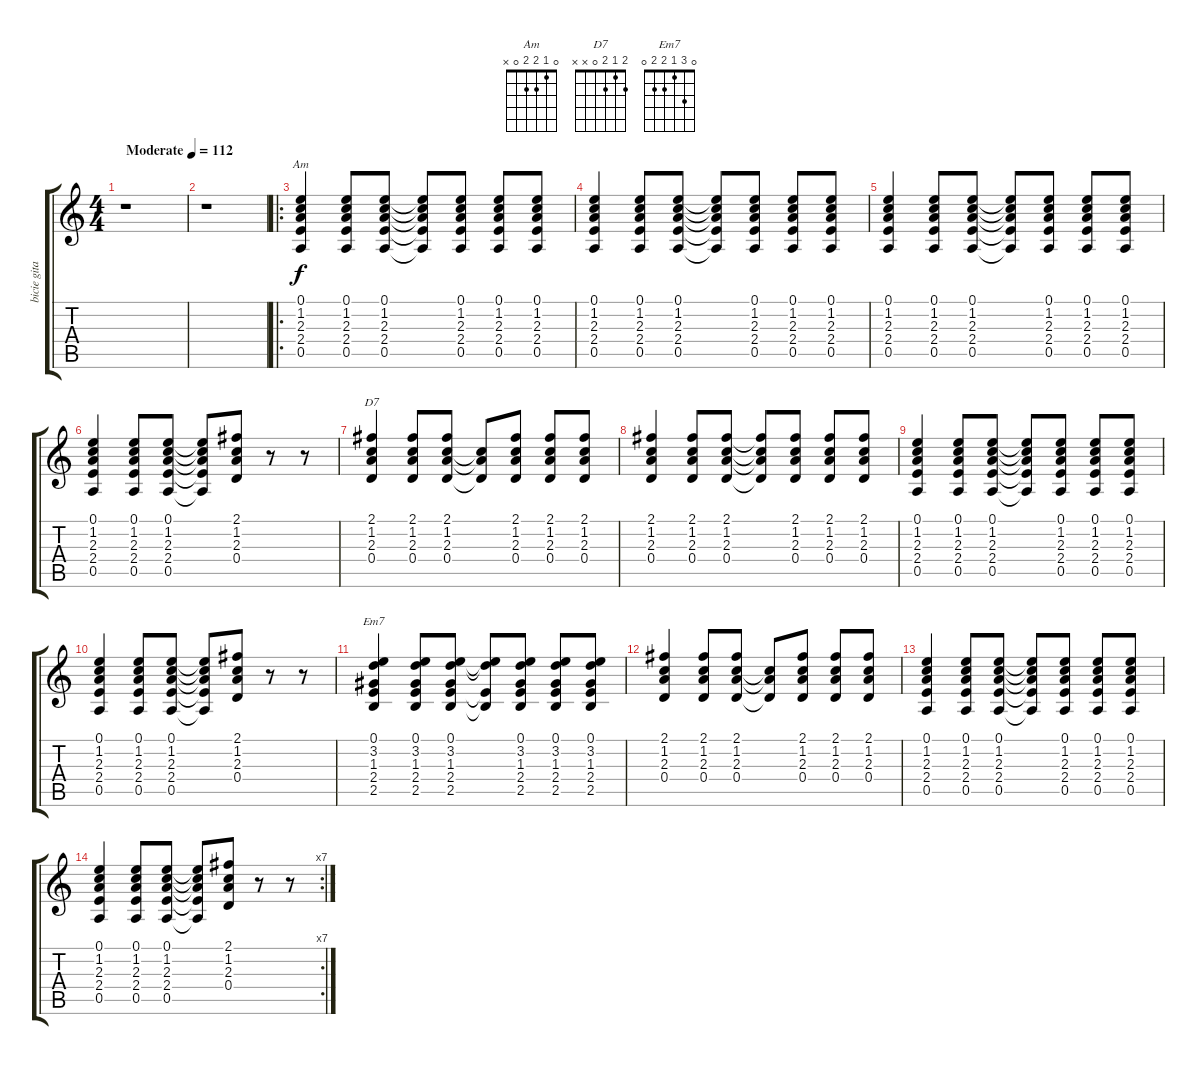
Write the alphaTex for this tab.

\track ("bicie gitarowe" "bicie gita") {instrument acousticguitarsteel}
\staff {score tabs}
\tuning (E4 B3 G3 D3 A2 E2) {hide}
\chord ("Am" 0 1 2 2 0 x)
\chord ("D7" 2 1 2 0 x x)
\chord ("Em7" 0 3 1 2 2 0)
\ts (4 4)
\tempo (112 "Moderate")
\clef g2
\ks c
r.1{dy f instrument acousticguitarsteel} |
r.1 |
\ro
(0.1 1.2 2.3 2.4 0.5).4{ch "Am"} (0.1 1.2 2.3 2.4 0.5).8 (0.1 1.2 2.3 2.4 0.5).8 (0.1{t} 1.2{t} 2.3{t} 2.4{t} 0.5{t}).8 (0.1 1.2 2.3 2.4 0.5).8 (0.1 1.2 2.3 2.4 0.5).8 (0.1 1.2 2.3 2.4 0.5).8 |
(0.1 1.2 2.3 2.4 0.5).4 (0.1 1.2 2.3 2.4 0.5).8 (0.1 1.2 2.3 2.4 0.5).8 (0.1{t} 1.2{t} 2.3{t} 2.4{t} 0.5{t}).8 (0.1 1.2 2.3 2.4 0.5).8 (0.1 1.2 2.3 2.4 0.5).8 (0.1 1.2 2.3 2.4 0.5).8 |
(0.1 1.2 2.3 2.4 0.5).4 (0.1 1.2 2.3 2.4 0.5).8 (0.1 1.2 2.3 2.4 0.5).8 (0.1{t} 1.2{t} 2.3{t} 2.4{t} 0.5{t}).8 (0.1 1.2 2.3 2.4 0.5).8 (0.1 1.2 2.3 2.4 0.5).8 (0.1 1.2 2.3 2.4 0.5).8 |
(0.1 1.2 2.3 2.4 0.5).4 (0.1 1.2 2.3 2.4 0.5).8 (0.1 1.2 2.3 2.4 0.5).8 (0.1{t} 1.2{t} 2.3{t} 2.4{t} 0.5{t}).8 (2.1 1.2 2.3 0.4).8 r.8 r.8 |
(2.1 1.2 2.3 0.4).4{ch "D7"} (2.1 1.2 2.3 0.4).8 (2.1 1.2 2.3 0.4).8 (1.2{t} 2.3{t} 0.4{t}).8 (2.1 1.2 2.3 0.4).8 (2.1 1.2 2.3 0.4).8 (2.1 1.2 2.3 0.4).8 |
(2.1 1.2 2.3 0.4).4 (2.1 1.2 2.3 0.4).8 (2.1 1.2 2.3 0.4).8 (2.1{t} 1.2{t} 2.3{t} 0.4{t}).8 (2.1 1.2 2.3 0.4).8 (2.1 1.2 2.3 0.4).8 (2.1 1.2 2.3 0.4).8 |
(0.1 1.2 2.3 2.4 0.5).4 (0.1 1.2 2.3 2.4 0.5).8 (0.1 1.2 2.3 2.4 0.5).8 (0.1{t} 1.2{t} 2.3{t} 2.4{t} 0.5{t}).8 (0.1 1.2 2.3 2.4 0.5).8 (0.1 1.2 2.3 2.4 0.5).8 (0.1 1.2 2.3 2.4 0.5).8 |
(0.1 1.2 2.3 2.4 0.5).4 (0.1 1.2 2.3 2.4 0.5).8 (0.1 1.2 2.3 2.4 0.5).8 (0.1{t} 1.2{t} 2.3{t} 2.4{t} 0.5{t}).8 (2.1 1.2 2.3 0.4).8 r.8 r.8 |
(0.1 3.2 1.3 2.4 2.5).4{ch "Em7"} (0.1 3.2 1.3 2.4 2.5).8 (0.1 3.2 1.3 2.4 2.5).8 (0.1{t} 3.2{t} 2.4{t} 2.5{t}).8 (0.1 3.2 1.3 2.4 2.5).8 (0.1 3.2 1.3 2.4 2.5).8 (0.1 3.2 1.3 2.4 2.5).8 |
(2.1 1.2 2.3 0.4).4 (2.1 1.2 2.3 0.4).8 (2.1 1.2 2.3 0.4).8 (1.2{t} 2.3{t} 0.4{t}).8 (2.1 1.2 2.3 0.4).8 (2.1 1.2 2.3 0.4).8 (2.1 1.2 2.3 0.4).8 |
(0.1 1.2 2.3 2.4 0.5).4 (0.1 1.2 2.3 2.4 0.5).8 (0.1 1.2 2.3 2.4 0.5).8 (0.1{t} 1.2{t} 2.3{t} 2.4{t} 0.5{t}).8 (0.1 1.2 2.3 2.4 0.5).8 (0.1 1.2 2.3 2.4 0.5).8 (0.1 1.2 2.3 2.4 0.5).8 |
\rc 7
(0.1 1.2 2.3 2.4 0.5).4 (0.1 1.2 2.3 2.4 0.5).8 (0.1 1.2 2.3 2.4 0.5).8 (0.1{t} 1.2{t} 2.3{t} 2.4{t} 0.5{t}).8 (2.1 1.2 2.3 0.4).8 r.8 r.8
